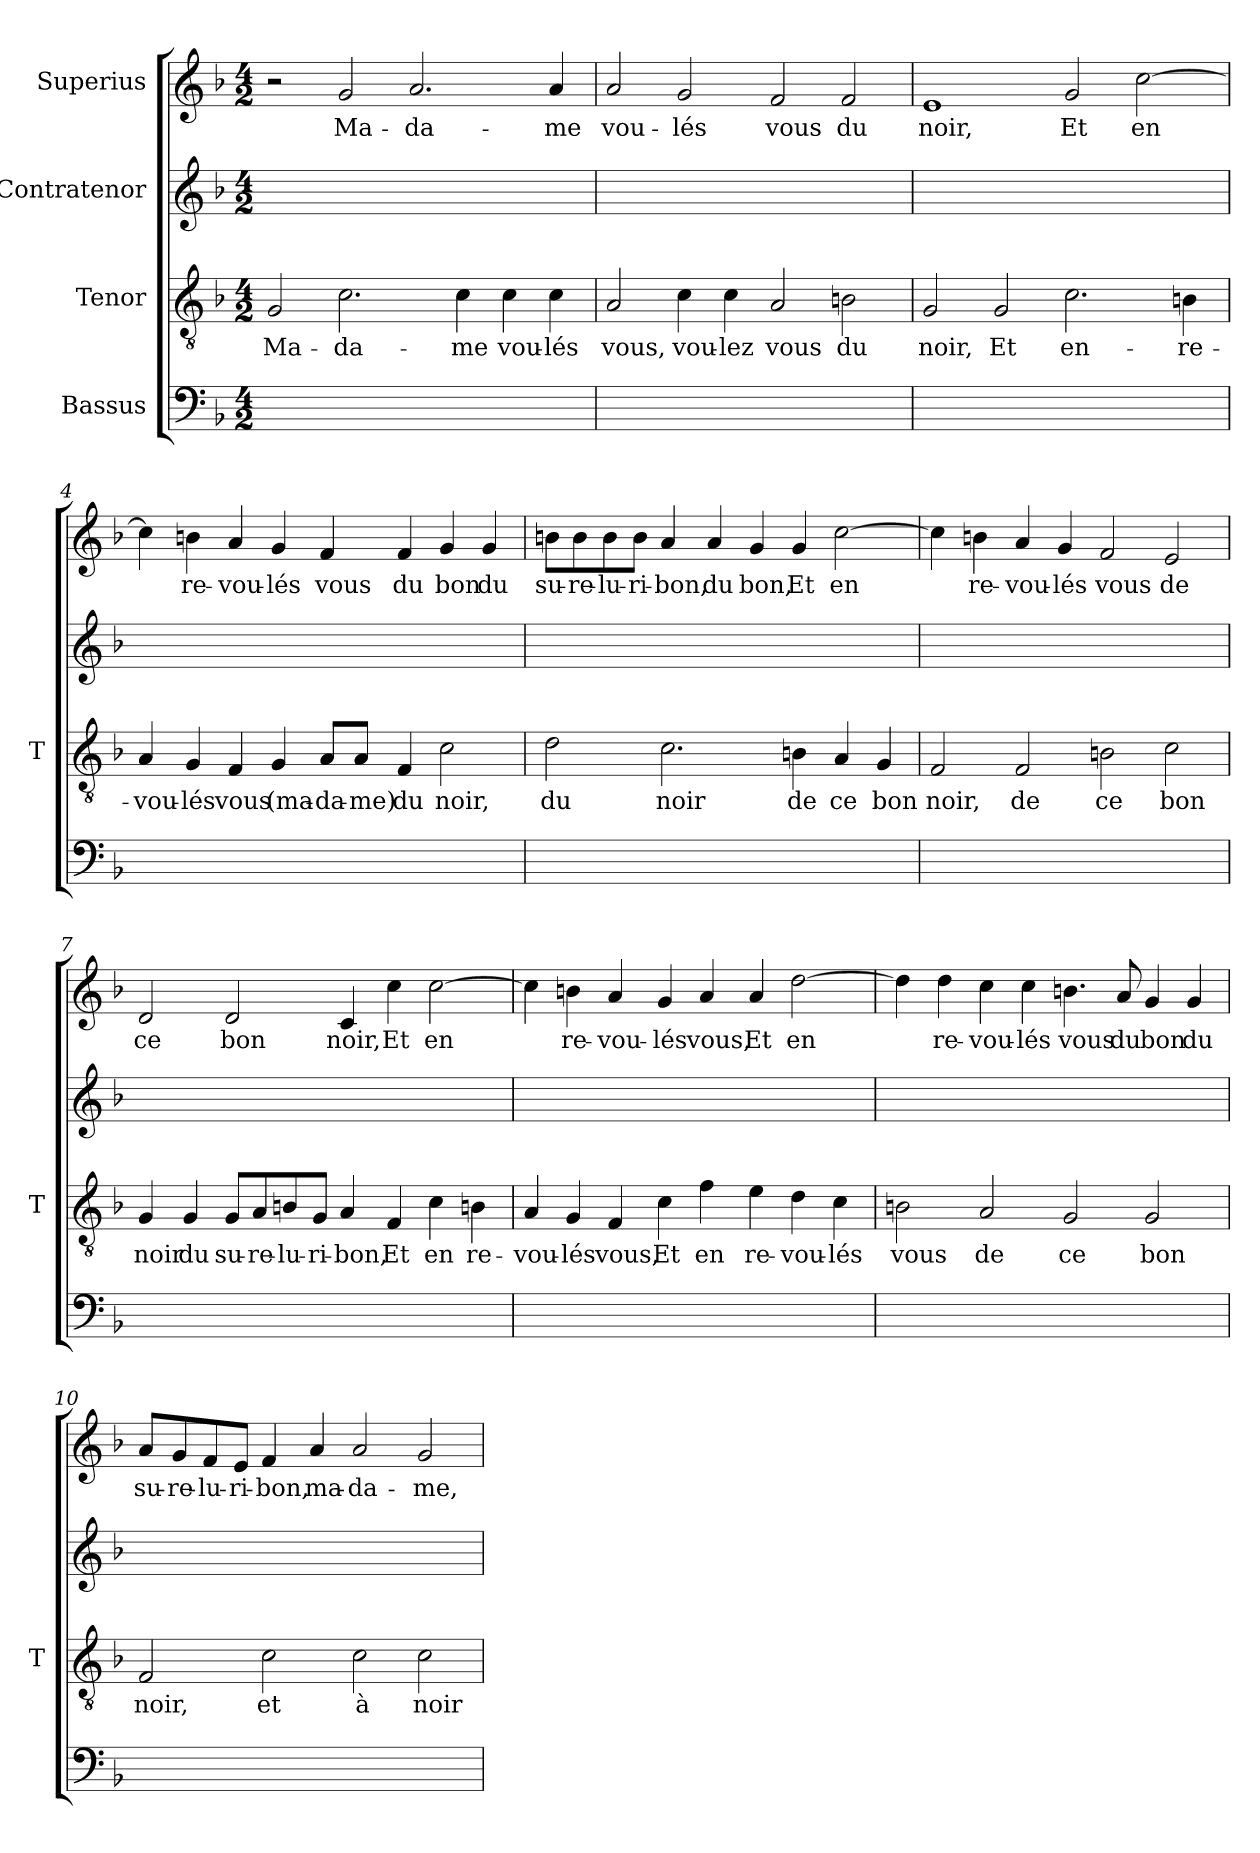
**kern	**kern	**text	**kern	**kern	**text
*part4	*part3	*part3	*part2	*part1	*part1
*staff4	*staff3	*staff3	*staff2	*staff1	*staff1
*I"Bassus	*I"Tenor	*	*I"Contratenor	*I"Superius	*
*	*I'T	*	*	*	*
*clefF4	*clefGv2	*	*clefG2	*clefG2	*
*k[b-]	*k[b-]	*	*k[b-]	*k[b-]	*
*M4/2	*M4/2	*	*M4/2	*M4/2	*
=1	=1	=1	=1	=1	=1
0ryy	2G	Ma-	0ryy	2r	.
.	2.c	da-	.	2g	Ma-
.	.	.	.	2.a	da-
.	4c	-me	.	.	.
.	4c	vou-	.	.	.
.	4c	-lés	.	4a	-me
=2	=2	=2	=2	=2	=2
0ryy	2A	-vous,	0ryy	2a	vou-
.	4c	vou-	.	2g	-lés
.	4c	-lez	.	.	.
.	2A	-vous	.	2f	-vous
.	2Bn	-du	.	2f	-du
=3	=3	=3	=3	=3	=3
0ryy	2G	-noir,	0ryy	1e	-noir,
.	2G	-Et	.	.	.
.	2.c	en-	.	2g	-Et
.	.	.	.	[2cc	-en
.	4Bn	re-	.	.	.
=4	=4	=4	=4	=4	=4
0ryy	4A	vou-	0ryy	4cc]	.
.	4G	-lés	.	4bn	re-
.	4F	-vous	.	4a	vou-
.	4G	(ma-	.	4g	-lés
.	8A/L	da-	.	4f	-vous
.	8A/J	-me)	.	.	.
.	4F	-du	.	4f	-du
.	2c	-noir,	.	4g	-bon
.	.	.	.	4g	-du
=5	=5	=5	=5	=5	=5
0ryy	2d	-du	0ryy	8bn\L	su-
.	.	.	.	8b\	re-
.	.	.	.	8b\	lu-
.	.	.	.	8b\J	ri-
.	2.c	-noir	.	4a	-bon,
.	.	.	.	4a	-du
.	.	.	.	4g	-bon,
.	4Bn	-de	.	4g	-Et
.	4A	-ce	.	[2cc	-en
.	4G	-bon	.	.	.
=6	=6	=6	=6	=6	=6
0ryy	2F	-noir,	0ryy	4cc]	.
.	.	.	.	4bn	re-
.	2F	-de	.	4a	vou-
.	.	.	.	4g	-lés
.	2Bn	-ce	.	2f	-vous
.	2c	-bon	.	2e	-de
=7	=7	=7	=7	=7	=7
0ryy	4G	-noir	0ryy	2d	-ce
.	4G	-du	.	.	.
.	8G/L	su-	.	2d	-bon
.	8A/	re-	.	.	.
.	8Bn/	lu-	.	.	.
.	8G/J	ri-	.	.	.
.	4A	-bon,	.	4c	-noir,
.	4F	-Et	.	4cc	-Et
.	4c	-en	.	[2cc	-en
.	4Bn	re-	.	.	.
=8	=8	=8	=8	=8	=8
0ryy	4A	vou-	0ryy	4cc]	.
.	4G	-lés	.	4bn	re-
.	4F	-vous,	.	4a	vou-
.	4c	-Et	.	4g	-lés
.	4f	-en	.	4a	-vous,
.	4e	re-	.	4a	-Et
.	4d	vou-	.	[2dd	-en
.	4c	-lés	.	.	.
=9	=9	=9	=9	=9	=9
0ryy	2Bn	-vous	0ryy	4dd]	.
.	.	.	.	4dd	re-
.	2A	-de	.	4cc	vou-
.	.	.	.	4cc	-lés
.	2G	-ce	.	4.bn	-vous
.	.	.	.	8a	-du
.	2G	-bon	.	4g	-bon
.	.	.	.	4g	-du
=10	=10	=10	=10	=10	=10
0ryy	2F	-noir,	0ryy	8a/L	su-
.	.	.	.	8g/	re-
.	.	.	.	8f/	lu-
.	.	.	.	8e/J	ri-
.	2c	-et	.	4f	-bon,
.	.	.	.	4a	ma-
.	2c	-à	.	2a	da-
.	2c	noir-	.	2g	-me,
=	=	=	=	=	=
*-	*-	*-	*-	*-	*-
